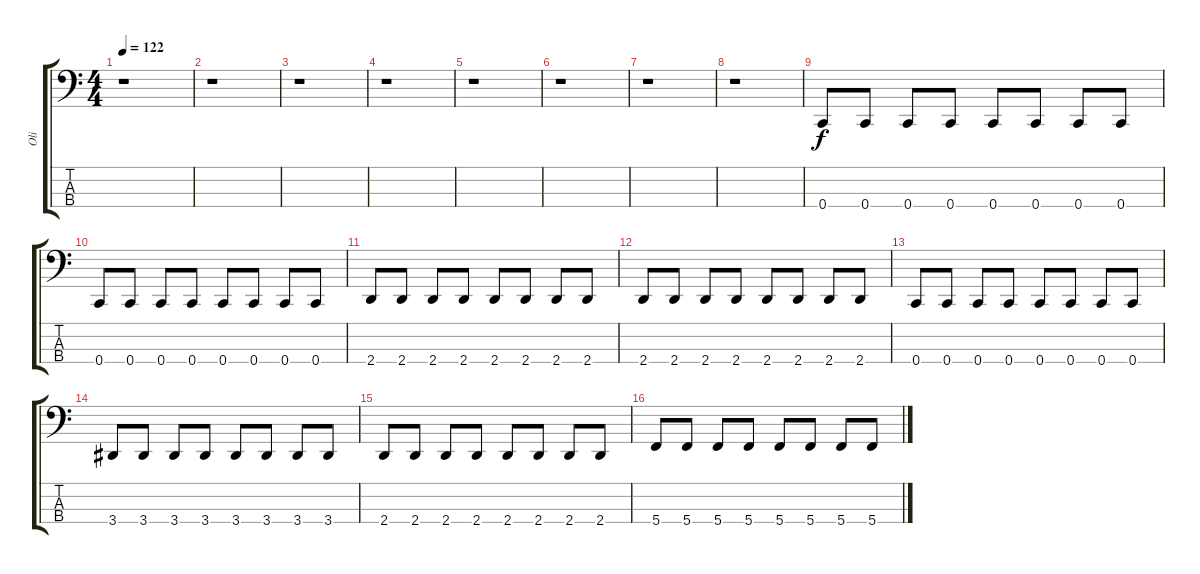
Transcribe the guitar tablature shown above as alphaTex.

\track ("Oli" "Oli") {instrument electricbassfinger}
\staff {score tabs}
\tuning (F2 C2 G1 C1) {hide}
\ts (4 4)
\tempo 122
\clef f4
\ks c
r.1{dy f instrument electricbassfinger} |
r.1 |
r.1 |
r.1 |
r.1 |
r.1 |
r.1 |
r.1 |
0.4.8 0.4.8 0.4.8 0.4.8 0.4.8 0.4.8 0.4.8 0.4.8 |
0.4.8 0.4.8 0.4.8 0.4.8 0.4.8 0.4.8 0.4.8 0.4.8 |
2.4.8 2.4.8 2.4.8 2.4.8 2.4.8 2.4.8 2.4.8 2.4.8 |
2.4.8 2.4.8 2.4.8 2.4.8 2.4.8 2.4.8 2.4.8 2.4.8 |
0.4.8 0.4.8 0.4.8 0.4.8 0.4.8 0.4.8 0.4.8 0.4.8 |
3.4.8 3.4.8 3.4.8 3.4.8 3.4.8 3.4.8 3.4.8 3.4.8 |
2.4.8 2.4.8 2.4.8 2.4.8 2.4.8 2.4.8 2.4.8 2.4.8 |
5.4.8 5.4.8 5.4.8 5.4.8 5.4.8 5.4.8 5.4.8 5.4.8
